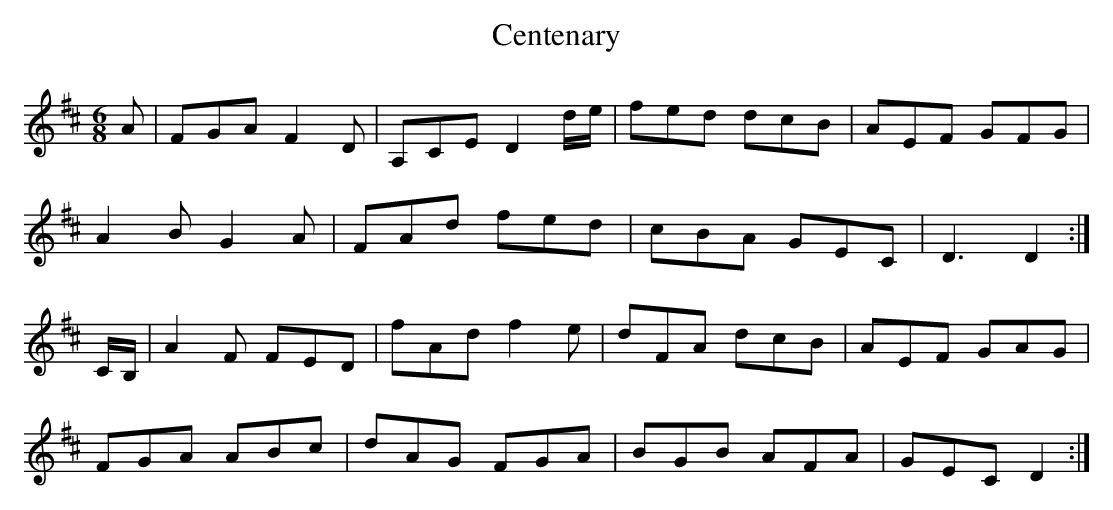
X:1
T: Centenary
L: 1/8
M: 6/8
K: D
A|FGA F2D|A,CE D2d/e/|fed dcB|AEF GFG|
A2B G2A|FAd fed|cBA GEC|D3 D2 :|
C/B,/|A2,F FED|fAd f2e|dFA dcB|AEF GAG|
FGA ABc|dAG FGA|BGB AFA|GEC D2 :|
